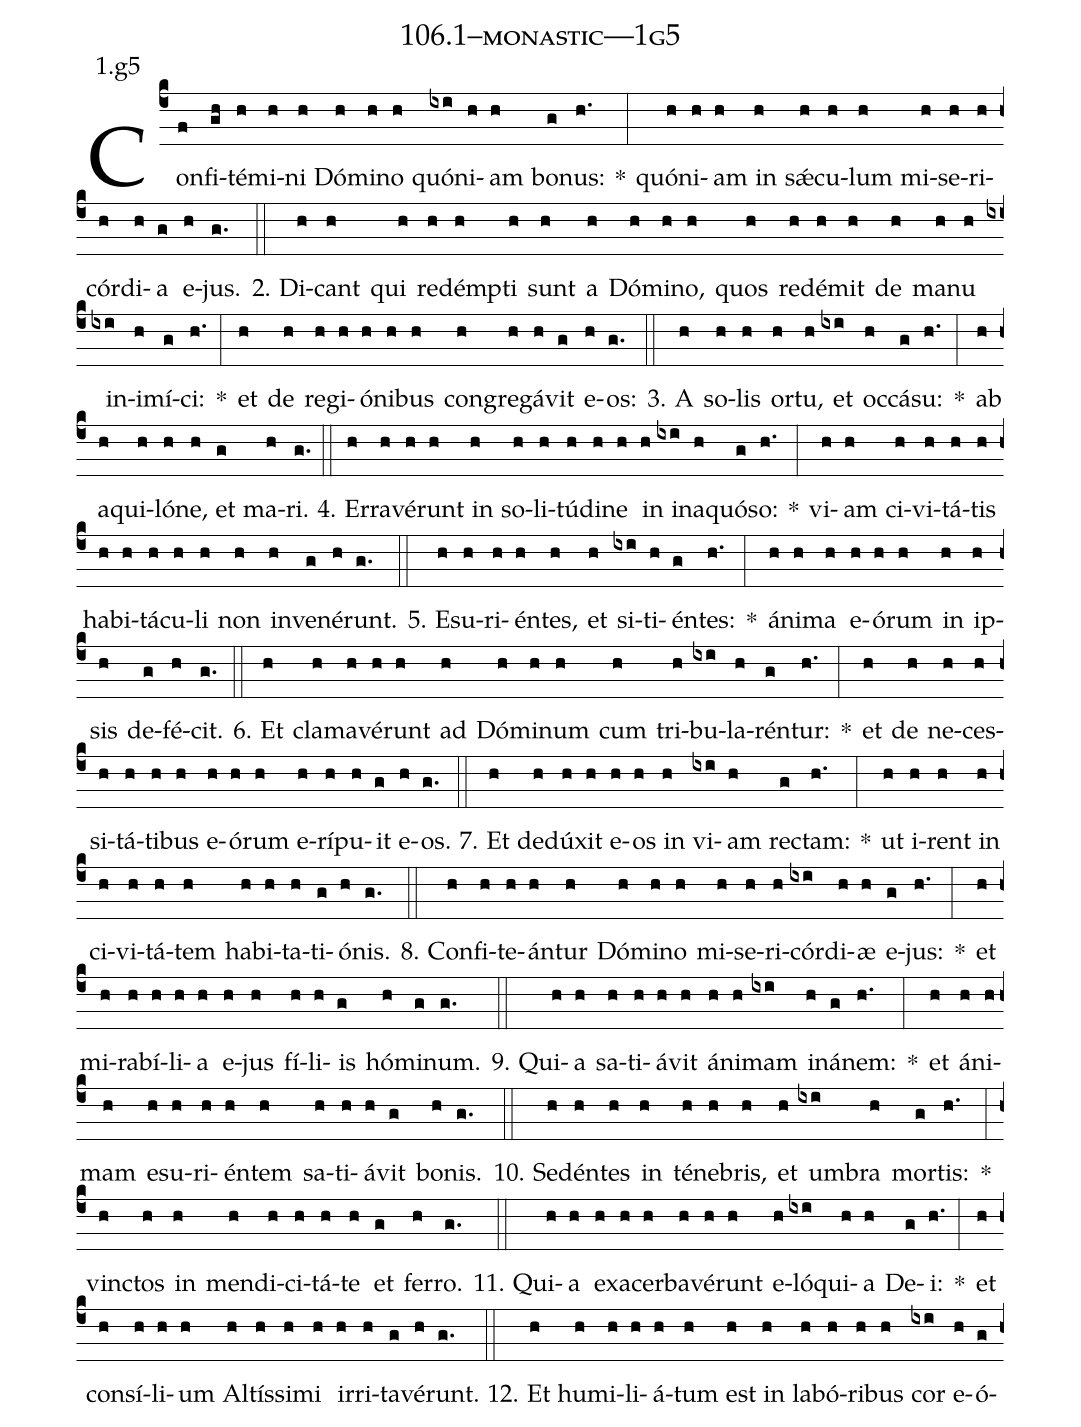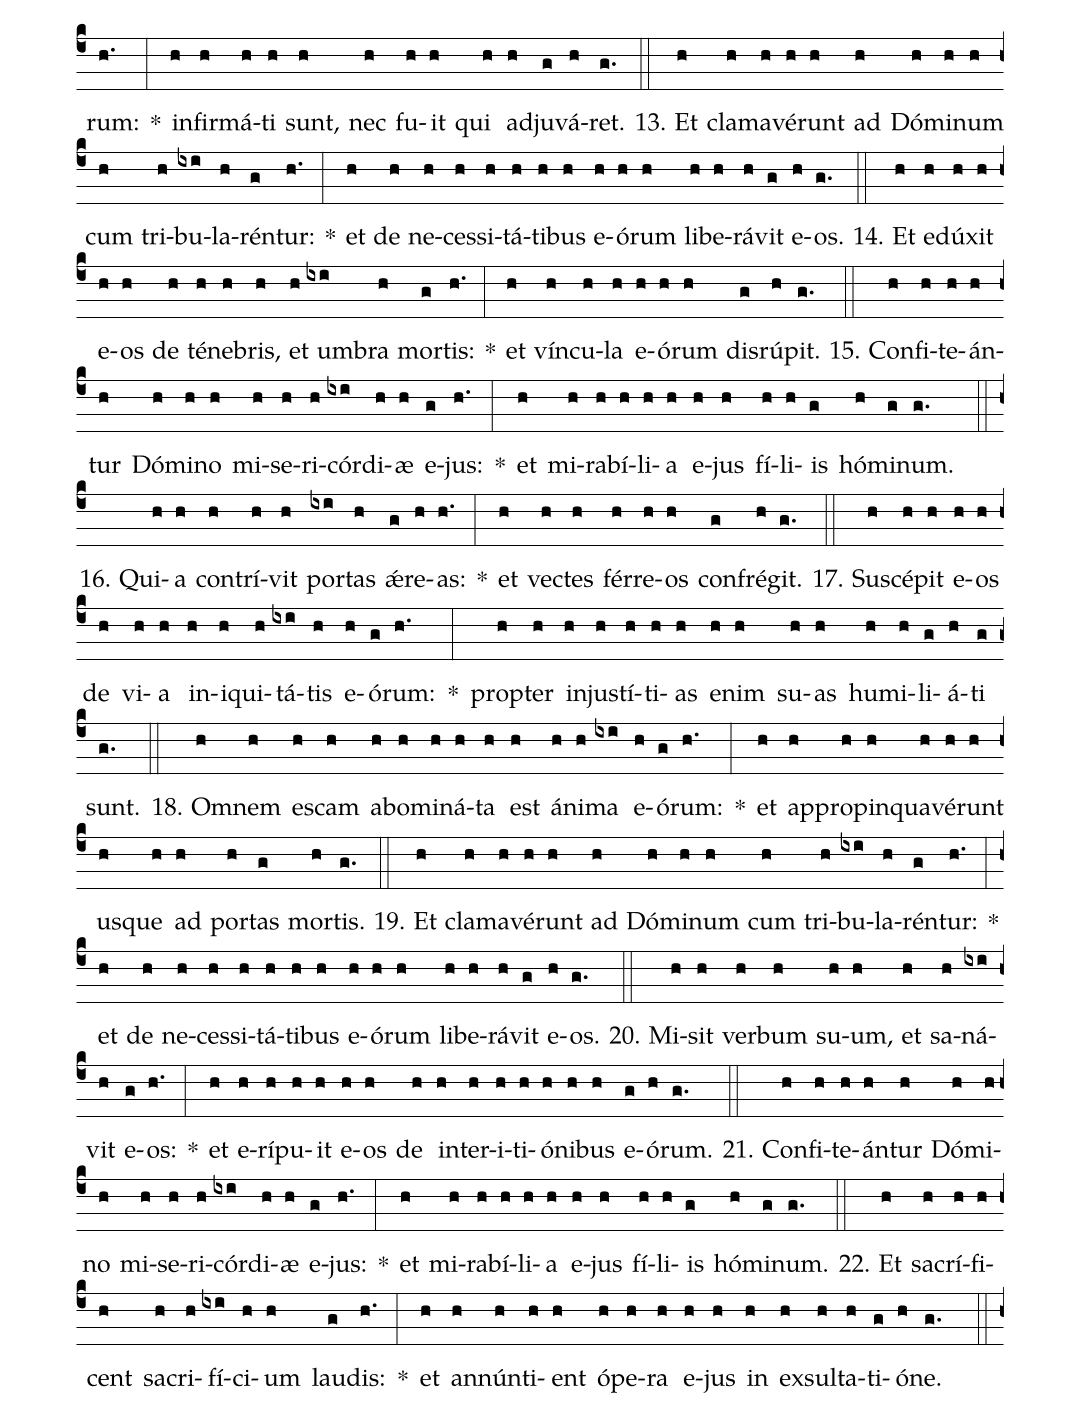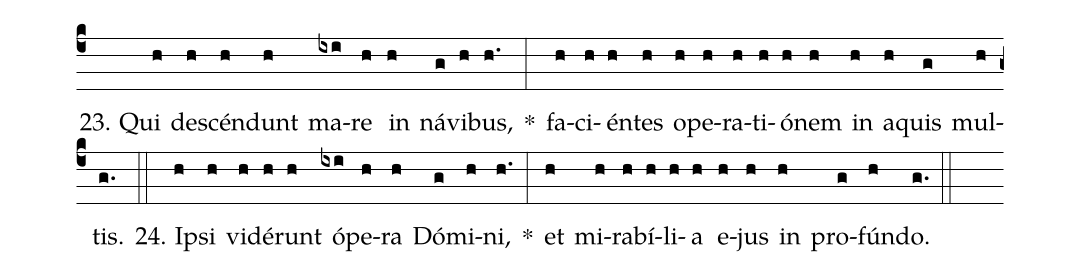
name: 106.1--monastic---1g5;
annotation: 1.g5;
%%
(c4)Con(f)fi(gh)té(h)mi(h)ni(h) Dó(h)mi(h)no(h) quón(ixi)i(h)am(h) bo(g)nus:(h.) *(:) quón(h)i(h)am(h) in(h) sǽ(h)cu(h)lum(h) mi(h)se(h)ri(h)cór(h)di(h)a(g) e(h)jus.(g.) (::)
2. Di(h)cant(h) qui(h) red(h)émp(h)ti(h) sunt(h) a(h) Dó(h)mi(h)no,(h) quos(h) red(h)é(h)mit(h) de(h) ma(h)nu(h) in(ixi)i(h)mí(g)ci:(h.) *(:) et(h) de(h) re(h)gi(h)ó(h)ni(h)bus(h) con(h)gre(h)gá(h)vit(g) e(h)os:(g.) (::)
3. A(h) so(h)lis(h) or(h)tu,(h) et(ixi) oc(h)cá(g)su:(h.) *(:) ab(h) a(h)qui(h)ló(h)ne,(h) et(g) ma(h)ri.(g.) (::)
4. Er(h)ra(h)vé(h)runt(h) in(h) so(h)li(h)tú(h)di(h)ne(h) in(h) in(ixi)a(h)quó(g)so:(h.) *(:) vi(h)am(h) ci(h)vi(h)tá(h)tis(h) ha(h)bi(h)tá(h)cu(h)li(h) non(h) in(h)ve(g)né(h)runt.(g.) (::)
5. E(h)su(h)ri(h)én(h)tes,(h) et(h) si(ixi)ti(h)én(g)tes:(h.) *(:) á(h)ni(h)ma(h) e(h)ó(h)rum(h) in(h) ip(h)sis(h) de(g)fé(h)cit.(g.) (::)
6. Et(h) cla(h)ma(h)vé(h)runt(h) ad(h) Dó(h)mi(h)num(h) cum(h) tri(h)bu(ixi)la(h)rén(g)tur:(h.) *(:) et(h) de(h) ne(h)ces(h)si(h)tá(h)ti(h)bus(h) e(h)ó(h)rum(h) e(h)rí(h)pu(h)it(g) e(h)os.(g.) (::)
7. Et(h) de(h)dú(h)xit(h) e(h)os(h) in(h) vi(ixi)am(h) rec(g)tam:(h.) *(:) ut(h) i(h)rent(h) in(h) ci(h)vi(h)tá(h)tem(h) ha(h)bi(h)ta(h)ti(g)ó(h)nis.(g.) (::)
8. Con(h)fi(h)te(h)án(h)tur(h) Dó(h)mi(h)no(h) mi(h)se(h)ri(h)cór(ixi)di(h)æ(h) e(g)jus:(h.) *(:) et(h) mi(h)ra(h)bí(h)li(h)a(h) e(h)jus(h) fí(h)li(h)is(g) hó(h)mi(g)num.(g.) (::)
9. Qui(h)a(h) sa(h)ti(h)á(h)vit(h) á(h)ni(h)mam(ixi) in(h)á(g)nem:(h.) *(:) et(h) á(h)ni(h)mam(h) e(h)su(h)ri(h)én(h)tem(h) sa(h)ti(h)á(h)vit(g) bo(h)nis.(g.) (::)
10. Se(h)dén(h)tes(h) in(h) té(h)ne(h)bris,(h) et(h) um(ixi)bra(h) mor(g)tis:(h.) *(:) vinc(h)tos(h) in(h) men(h)di(h)ci(h)tá(h)te(h) et(g) fer(h)ro.(g.) (::)
11. Qui(h)a(h) ex(h)a(h)cer(h)ba(h)vé(h)runt(h) e(h)ló(ixi)qui(h)a(h) De(g)i:(h.) *(:) et(h) con(h)sí(h)li(h)um(h) Al(h)tís(h)si(h)mi(h) ir(h)ri(h)ta(g)vé(h)runt.(g.) (::)
12. Et(h) hu(h)mi(h)li(h)á(h)tum(h) est(h) in(h) la(h)bó(h)ri(h)bus(h) cor(ixi) e(h)ó(g)rum:(h.) *(:) in(h)fir(h)má(h)ti(h) sunt,(h) nec(h) fu(h)it(h) qui(h) ad(h)ju(g)vá(h)ret.(g.) (::)
13. Et(h) cla(h)ma(h)vé(h)runt(h) ad(h) Dó(h)mi(h)num(h) cum(h) tri(h)bu(ixi)la(h)rén(g)tur:(h.) *(:) et(h) de(h) ne(h)ces(h)si(h)tá(h)ti(h)bus(h) e(h)ó(h)rum(h) li(h)be(h)rá(h)vit(g) e(h)os.(g.) (::)
14. Et(h) e(h)dú(h)xit(h) e(h)os(h) de(h) té(h)ne(h)bris,(h) et(h) um(ixi)bra(h) mor(g)tis:(h.) *(:) et(h) vín(h)cu(h)la(h) e(h)ó(h)rum(h) dis(g)rú(h)pit.(g.) (::)
15. Con(h)fi(h)te(h)án(h)tur(h) Dó(h)mi(h)no(h) mi(h)se(h)ri(h)cór(ixi)di(h)æ(h) e(g)jus:(h.) *(:) et(h) mi(h)ra(h)bí(h)li(h)a(h) e(h)jus(h) fí(h)li(h)is(g) hó(h)mi(g)num.(g.) (::)
16. Qui(h)a(h) con(h)trí(h)vit(h) por(ixi)tas(h) ǽ(g)re(h)as:(h.) *(:) et(h) vec(h)tes(h) fér(h)re(h)os(h) con(g)fré(h)git.(g.) (::)
17. Su(h)scé(h)pit(h) e(h)os(h) de(h) vi(h)a(h) in(h)i(h)qui(h)tá(ixi)tis(h) e(h)ó(g)rum:(h.) *(:) prop(h)ter(h) in(h)jus(h)tí(h)ti(h)as(h) e(h)nim(h) su(h)as(h) hu(h)mi(h)li(g)á(h)ti(g) sunt.(g.) (::)
18. Om(h)nem(h) es(h)cam(h) ab(h)o(h)mi(h)ná(h)ta(h) est(h) á(h)ni(h)ma(ixi) e(h)ó(g)rum:(h.) *(:) et(h) ap(h)pro(h)pin(h)qua(h)vé(h)runt(h) us(h)que(h) ad(h) por(h)tas(g) mor(h)tis.(g.) (::)
19. Et(h) cla(h)ma(h)vé(h)runt(h) ad(h) Dó(h)mi(h)num(h) cum(h) tri(h)bu(ixi)la(h)rén(g)tur:(h.) *(:) et(h) de(h) ne(h)ces(h)si(h)tá(h)ti(h)bus(h) e(h)ó(h)rum(h) li(h)be(h)rá(h)vit(g) e(h)os.(g.) (::)
20. Mi(h)sit(h) ver(h)bum(h) su(h)um,(h) et(h) sa(h)ná(ixi)vit(h) e(g)os:(h.) *(:) et(h) e(h)rí(h)pu(h)it(h) e(h)os(h) de(h) in(h)ter(h)i(h)ti(h)ó(h)ni(h)bus(h) e(g)ó(h)rum.(g.) (::)
21. Con(h)fi(h)te(h)án(h)tur(h) Dó(h)mi(h)no(h) mi(h)se(h)ri(h)cór(ixi)di(h)æ(h) e(g)jus:(h.) *(:) et(h) mi(h)ra(h)bí(h)li(h)a(h) e(h)jus(h) fí(h)li(h)is(g) hó(h)mi(g)num.(g.) (::)
22. Et(h) sa(h)crí(h)fi(h)cent(h) sa(h)cri(h)fí(ixi)ci(h)um(h) lau(g)dis:(h.) *(:) et(h) an(h)nún(h)ti(h)ent(h) ó(h)pe(h)ra(h) e(h)jus(h) in(h) ex(h)sul(h)ta(h)ti(g)ó(h)ne.(g.) (::)
23. Qui(h) de(h)scén(h)dunt(h) ma(ixi)re(h) in(h) ná(g)vi(h)bus,(h.) *(:) fa(h)ci(h)én(h)tes(h) o(h)pe(h)ra(h)ti(h)ó(h)nem(h) in(h) a(h)quis(g) mul(h)tis.(g.) (::)
24. Ip(h)si(h) vi(h)dé(h)runt(h) ó(ixi)pe(h)ra(h) Dó(g)mi(h)ni,(h.) *(:) et(h) mi(h)ra(h)bí(h)li(h)a(h) e(h)jus(h) in(h) pro(g)fún(h)do.(g.) (::)
